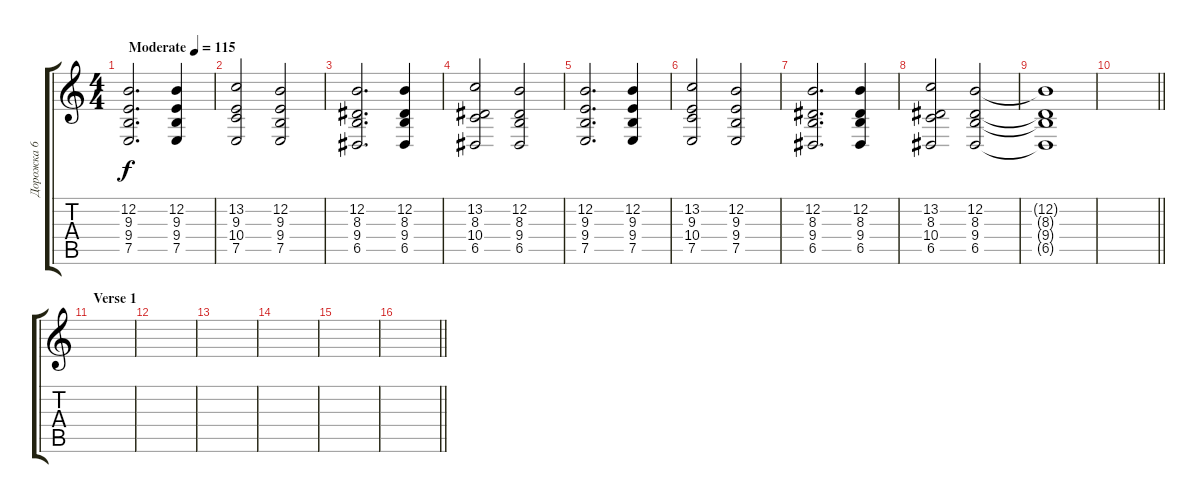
\track ("Дорожка 6" "Дорожка 6") {instrument vibraphone}
\staff {score tabs}
\tuning (E4 B3 G3 D3 A2 E2) {hide}
\ts (4 4)
\tempo (115 "Moderate")
\clef g2
\ks c
(12.2 9.3 9.4 7.5).2{d dy f instrument vibraphone} (12.2 9.3 9.4 7.5).4 |
(13.2 9.3 10.4 7.5).2 (12.2 9.3 9.4 7.5).2 |
(12.2 8.3 9.4 6.5).2{d} (12.2 8.3 9.4 6.5).4 |
(13.2 8.3 10.4 6.5).2 (12.2 8.3 9.4 6.5).2 |
(12.2 9.3 9.4 7.5).2{d} (12.2 9.3 9.4 7.5).4 |
(13.2 9.3 10.4 7.5).2 (12.2 9.3 9.4 7.5).2 |
(12.2 8.3 9.4 6.5).2{d} (12.2 8.3 9.4 6.5).4 |
(13.2 8.3 10.4 6.5).2 (12.2 8.3 9.4 6.5).2 |
(12.2{t} 8.3{t} 9.4{t} 6.5{t}).1 |
\barLineRight lightlight
|
\section ("" "Verse 1")
|
|
|
|
|
\barLineRight lightlight
